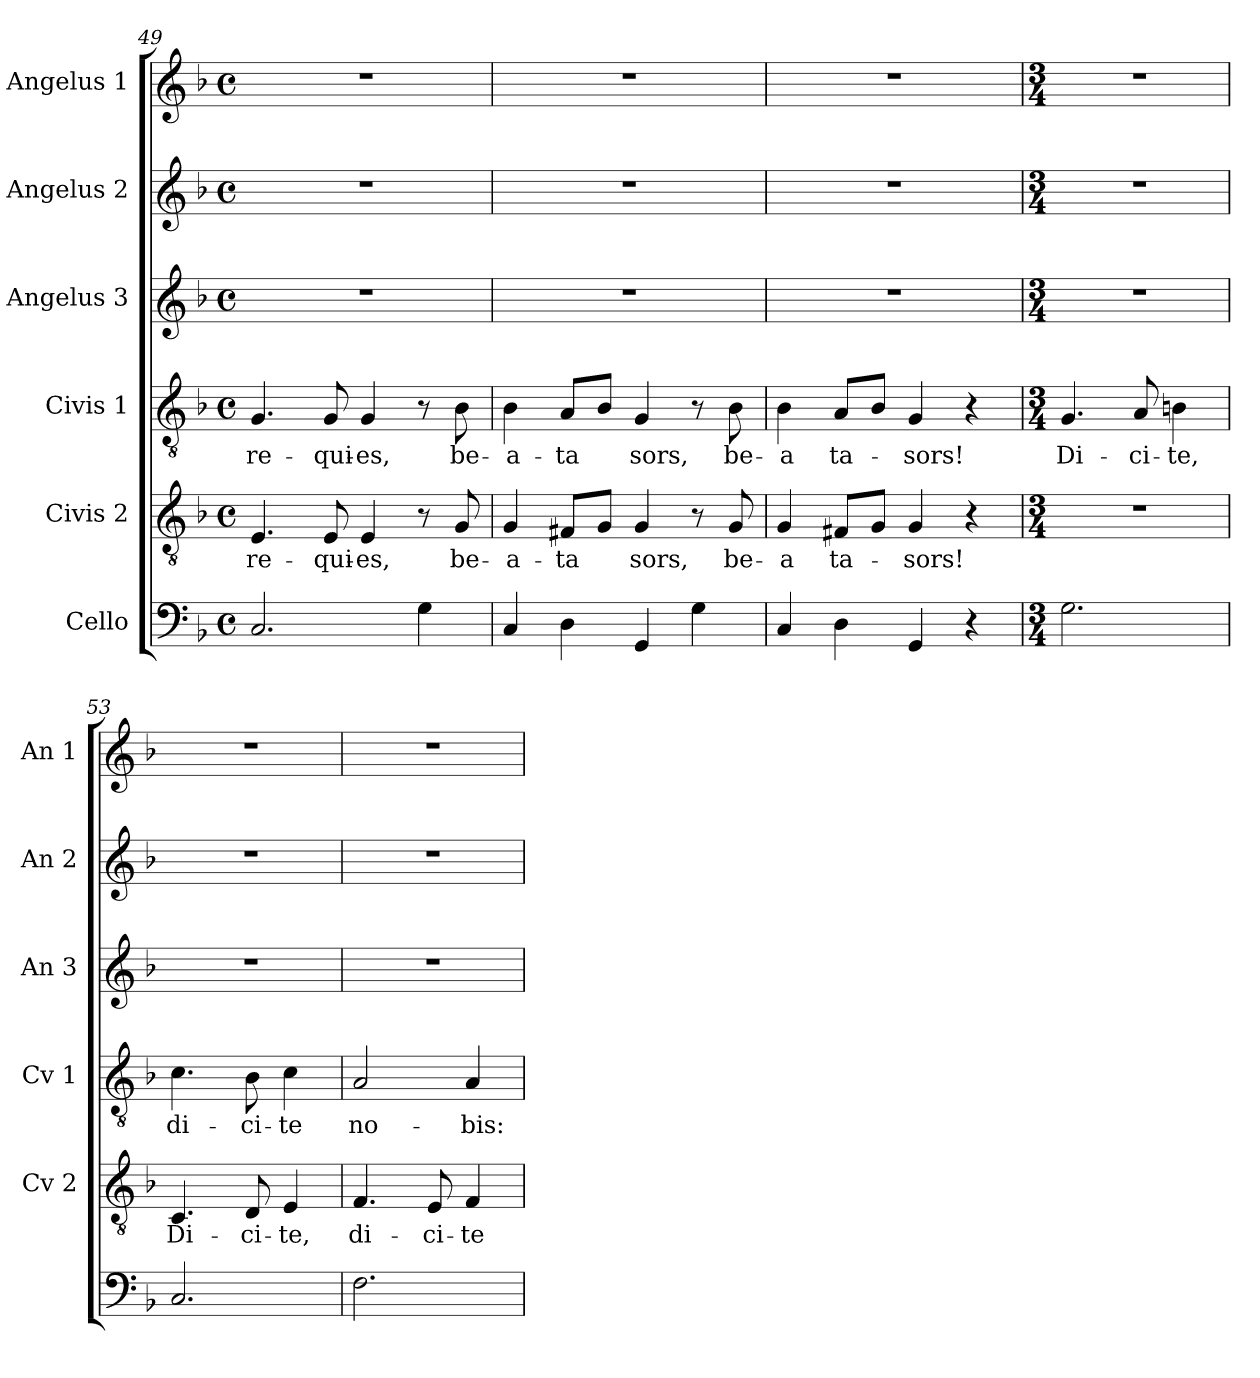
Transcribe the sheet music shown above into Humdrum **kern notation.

**kern	**kern	**text	**kern	**text	**kern	**kern	**kern
*part6	*part5	*part5	*part4	*part4	*part3	*part2	*part1
*staff6	*staff5	*staff5	*staff4	*staff4	*staff3	*staff2	*staff1
*I"Cello	*I"Civis 2	*	*I"Civis 1	*	*I"Angelus 3	*I"Angelus 2	*I"Angelus 1
*	*I'Cv 2	*	*I'Cv 1	*	*I'An 3	*I'An 2	*I'An 1
*clefF4	*clefGv2	*	*clefGv2	*	*clefG2	*clefG2	*clefG2
*k[b-]	*k[b-]	*	*k[b-]	*	*k[b-]	*k[b-]	*k[b-]
*F:	*F:	*	*F:	*	*F:	*F:	*F:
*M4/4	*M4/4	*	*M4/4	*	*M4/4	*M4/4	*M4/4
*met(c)	*met(c)	*	*met(c)	*	*met(c)	*met(c)	*met(c)
=49	=49	=49	=49	=49	=49	=49	=49
!	!	!LO:LY:b	!	!	!	!	!
!	!	!	!	!LO:LY:b	!	!	!
2.C/	4.E/	re-	4.G/	re-	1r	1r	1r
!	!	!LO:LY:b	!	!	!	!	!
!	!	!	!	!LO:LY:b	!	!	!
.	8E/	-qui-	8G/	-qui-	.	.	.
!	!	!LO:LY:b	!	!	!	!	!
!	!	!	!	!LO:LY:b	!	!	!
.	4E/	-es,	4G/	-es,	.	.	.
4G\	8r	.	8r	.	.	.	.
!	!	!LO:LY:b	!	!	!	!	!
!	!	!	!	!LO:LY:b	!	!	!
.	8G/	be-	8B-\	be-	.	.	.
=50	=50	=50	=50	=50	=50	=50	=50
!	!	!LO:LY:b	!	!	!	!	!
!	!	!	!	!LO:LY:b	!	!	!
4C/	4G/	-a-	4B-\	-a-	1r	1r	1r
!	!	!LO:LY:b	!	!	!	!	!
!	!	!	!	!LO:LY:b	!	!	!
4D\	8F#X/L	-ta	8A/L	-ta	.	.	.
.	8G/J	.	8B-/J	.	.	.	.
!	!	!LO:LY:b	!	!	!	!	!
!	!	!	!	!LO:LY:b	!	!	!
4GG/	4G/	sors,	4G/	sors,	.	.	.
4G\	8r	.	8r	.	.	.	.
!	!	!LO:LY:b	!	!	!	!	!
!	!	!	!	!LO:LY:b	!	!	!
.	8G/	be-	8B-\	be-	.	.	.
=51	=51	=51	=51	=51	=51	=51	=51
!	!	!LO:LY:b	!	!	!	!	!
!	!	!	!	!LO:LY:b	!	!	!
4C/	4G/	-a	4B-\	-a	1r	1r	1r
!	!	!LO:LY:b	!	!	!	!	!
!	!	!	!	!LO:LY:b	!	!	!
4D\	8F#X/L	ta-	8A/L	ta-	.	.	.
.	8G/J	.	8B-/J	.	.	.	.
!	!	!LO:LY:b	!	!	!	!	!
!	!	!	!	!LO:LY:b	!	!	!
4GG/	4G/	-sors!	4G/	-sors!	.	.	.
4r	4r	.	4r	.	.	.	.
!!LO:LB:g=z
=52	=52	=52	=52	=52	=52	=52	=52
*M3/4	*M3/4	*	*M3/4	*	*M3/4	*M3/4	*M3/4
!	!	!	!	!LO:LY:b	!	!	!
2.G\	2.r	.	4.G/	Di-	2.r	2.r	2.r
!	!	!	!	!LO:LY:b	!	!	!
.	.	.	8A/	-ci-	.	.	.
!	!	!	!	!LO:LY:b	!	!	!
.	.	.	4Bn\	-te,	.	.	.
=53	=53	=53	=53	=53	=53	=53	=53
!	!	!LO:LY:b	!	!	!	!	!
!	!	!	!	!LO:LY:b	!	!	!
2.C/	4.C/	Di-	4.c\	di-	2.r	2.r	2.r
!	!	!LO:LY:b	!	!	!	!	!
!	!	!	!	!LO:LY:b	!	!	!
.	8D/	-ci-	8B-\	-ci-	.	.	.
!	!	!LO:LY:b	!	!	!	!	!
!	!	!	!	!LO:LY:b	!	!	!
.	4E/	-te,	4c\	-te	.	.	.
=54	=54	=54	=54	=54	=54	=54	=54
!	!	!LO:LY:b	!	!	!	!	!
!	!	!	!	!LO:LY:b	!	!	!
2.F\	4.F/	di-	2A/	no-	2.r	2.r	2.r
!	!	!LO:LY:b	!	!	!	!	!
.	8E/	-ci-	.	.	.	.	.
!	!	!LO:LY:b	!	!	!	!	!
!	!	!	!	!LO:LY:b	!	!	!
.	4F/	-te	4A/	-bis:	.	.	.
=	=	=	=	=	=	=	=
*-	*-	*-	*-	*-	*-	*-	*-
